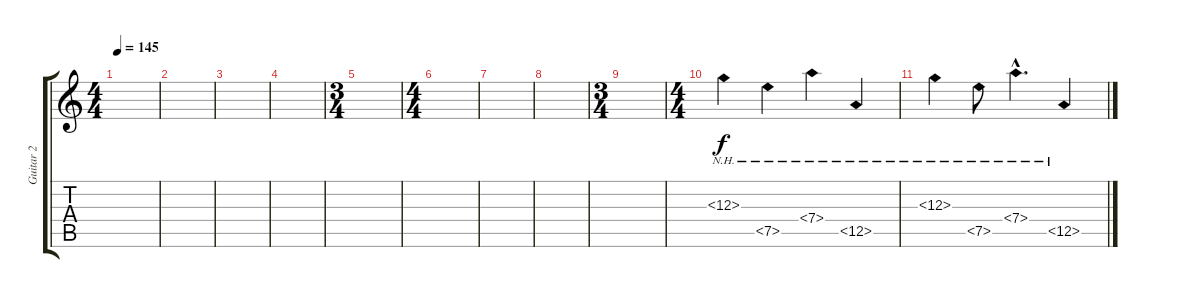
\track ("Guitar 2" "Guitar 2") {instrument overdrivenguitar}
\staff {score tabs}
\tuning (E4 B3 G3 D3 A2 E2) {hide}
\ts (4 4)
\tempo 145
\clef g2
\ks c
|
|
|
|
\ts (3 4)
|
\ts (4 4)
|
|
|
\ts (3 4)
|
\ts (4 4)
12.3{nh}.4 7.5{nh}.4 7.4{nh}.4 12.5{nh}.4 |
12.3{nh}.4 7.5{nh}.8 7.4{nh hac}.4{d} 12.5{nh}.4
